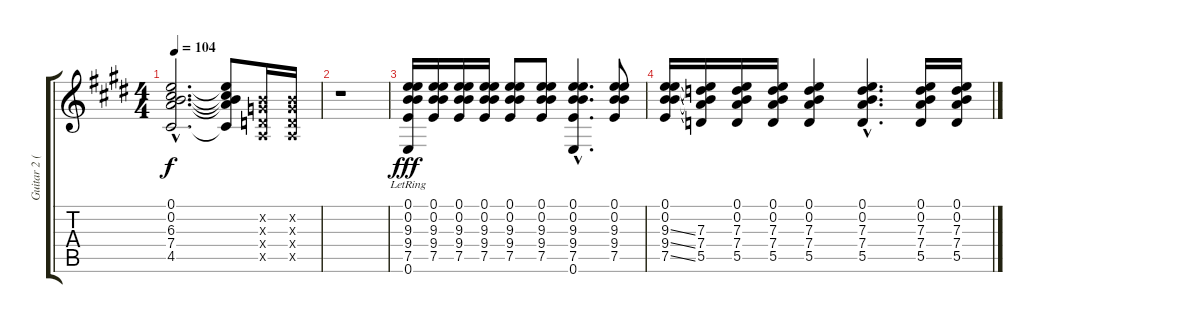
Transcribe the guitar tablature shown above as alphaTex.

\track ("Guitar 2 (12-String)" "Guitar 2 (") {instrument electricguitarclean}
\staff {score tabs}
\tuning (E4 B3 G3 D3 A2 E2) {hide}
\ts (4 4)
\tempo 104
\clef g2
\ks e
(0.1{hac t} 0.2{hac t} 6.3{hac t} 7.4{hac t} 4.5{hac t}).2{d dy f} (0.1{t} 0.2{t} 6.3{t} 7.4{t} 4.5{t}).8 (0.2{x} 0.3{x} 0.4{x} 0.5{x}).16 (0.2{x} 0.3{x} 0.4{x} 0.5{x}).16 |
r.1 |
(0.1 0.2 9.3 9.4 7.5 0.6{lr}).16{dy fff} (0.1 0.2 9.3 9.4 7.5).16 (0.1 0.2 9.3 9.4 7.5).16 (0.1 0.2 9.3 9.4 7.5).16 (0.1 0.2 9.3 9.4 7.5).8 (0.1 0.2 9.3 9.4 7.5).8 (0.1{hac} 0.2{hac} 9.3{hac} 9.4{hac} 7.5{hac} 0.6{hac}).4{d} (0.1 0.2 9.3 9.4 7.5).8 |
(0.1 0.2 9.3{ss} 9.4{ss} 7.5{ss}).16 (0.1{t} 0.2{t} 7.3 7.4 5.5).16 (0.1 0.2 7.3 7.4 5.5).16 (0.1 0.2 7.3 7.4 5.5).16 (0.1 0.2 7.3 7.4 5.5).4 (0.1{hac} 0.2{hac} 7.3{hac} 7.4{hac} 5.5{hac}).4{d} (0.1 0.2 7.3 7.4 5.5).16 (0.1 0.2 7.3 7.4 5.5).16
